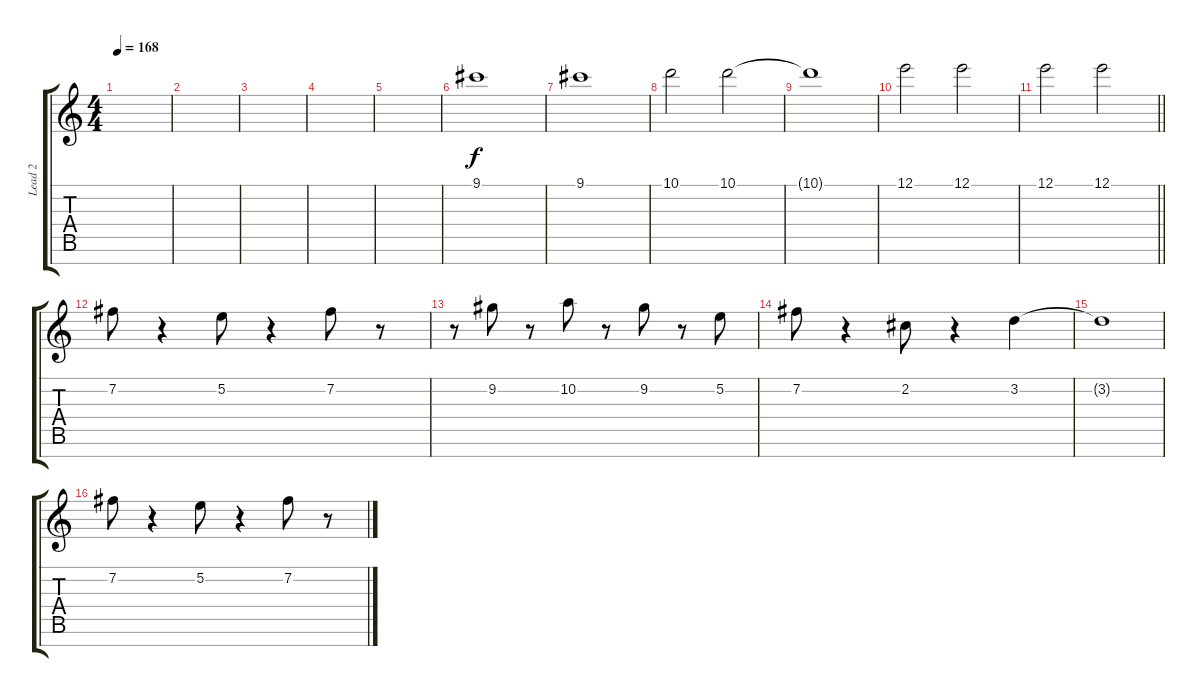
\track ("Lead 2" "Lead 2") {instrument overdrivenguitar}
\staff {score tabs}
\tuning (E4 B3 G3 D3 A2 E2 B1) {hide}
\ts (4 4)
\tempo 168
\clef g2
\ks c
|
|
|
|
|
9.1.1 |
9.1.1 |
10.1.2 10.1.2 |
10.1{t}.1 |
12.1.2 12.1.2 |
\barLineRight lightlight
12.1.2 12.1.2 |
7.2.8 r.4 5.2.8 r.4 7.2.8 r.8 |
r.8 9.2.8 r.8 10.2.8 r.8 9.2.8 r.8 5.2.8 |
7.2.8 r.4 2.2.8 r.4 3.2.4 |
3.2{t}.1 |
7.2.8 r.4 5.2.8 r.4 7.2.8 r.8
